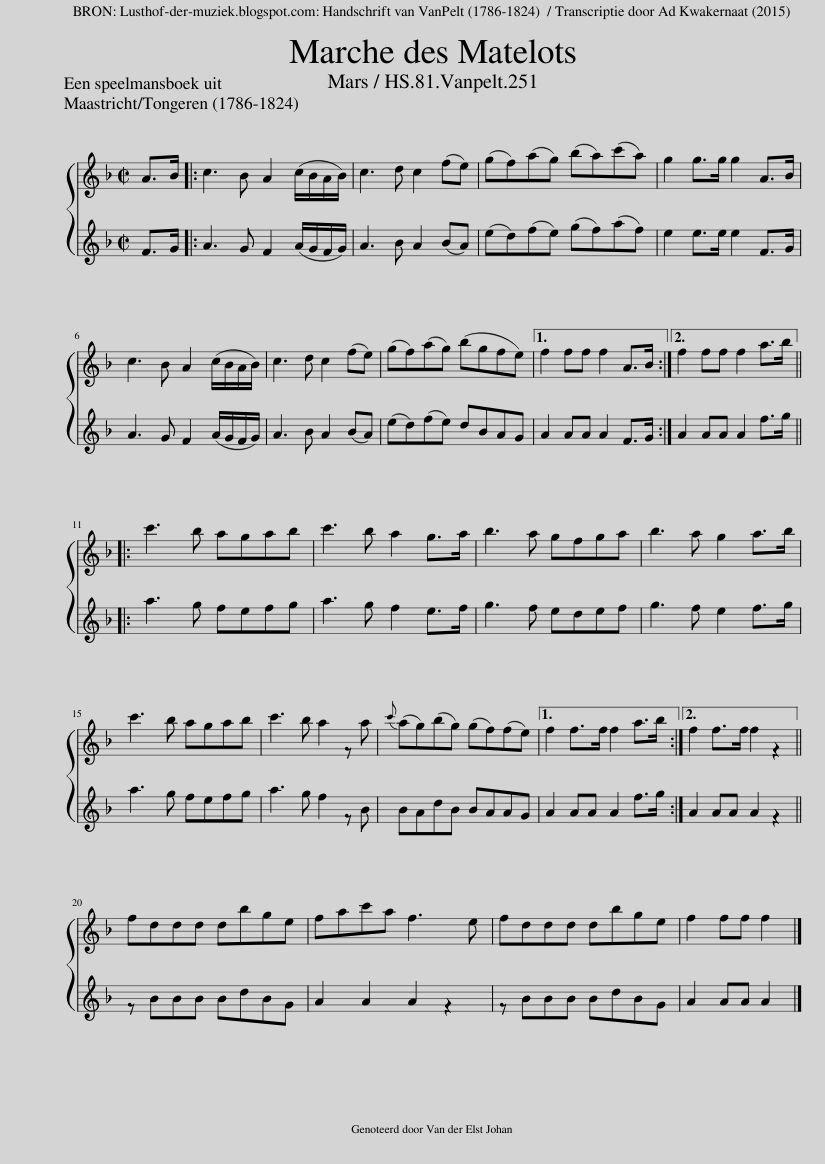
X:1
%%score { 1 2 }
L:1/8
Q:1/4=126
M:2/2
I:linebreak $
K:F
V:1 treble
V:2 treble
V:1
 A>B |: c3 B A2 (c/B/A/B/) | c3 d c2 (fe) | (gf)(ag) (ba)(c'a) | g2 g>g g2 A>B |$ %5
 c3 B A2 (c/B/A/B/) | c3 d c2 (fe) | (gf)(ag) (bgfe) |1 f2 ff f2 A>B :|2 f2 ff f2 a>b |:$ %10
 c'3 b agab | c'3 b a2 g>a | b3 a gfga | b3 a g2 a>b |$ c'3 b agab | %15
 c'3 b a2 z a |{c'} (ag)(bg) (gf)(fe) |1 f2 f>f f2 a>b :|2 f2 f>f f2 z2 ||$ fddd dbge | %20
 fac'a f3 e | fddd dbge | f2 ff f2 |] %23
V:2
 F>G |: A3 G F2 (A/G/F/G/) | A3 B A2 (BA) | (ed)(fe) (gf)(af) | e2 e>e e2 F>G |$ %5
 A3 G F2 (A/G/F/G/) | A3 B A2 (BA) | (ed)(fe) dBAG |1 A2 AA A2 F>G :|2 A2 AA A2 f>g |:$ %10
 a3 g fefg | a3 g f2 e>f | g3 f edef | g3 f e2 f>g |$ a3 g fefg | %15
 a3 g f2 z B | BAdB BAAG |1 A2 AA A2 f>g :|2 A2 AA A2 z2 ||$ z BBB BdBG | %20
 A2 A2 A2 z2 | z BBB BdBG | A2 AA A2 |] %23
